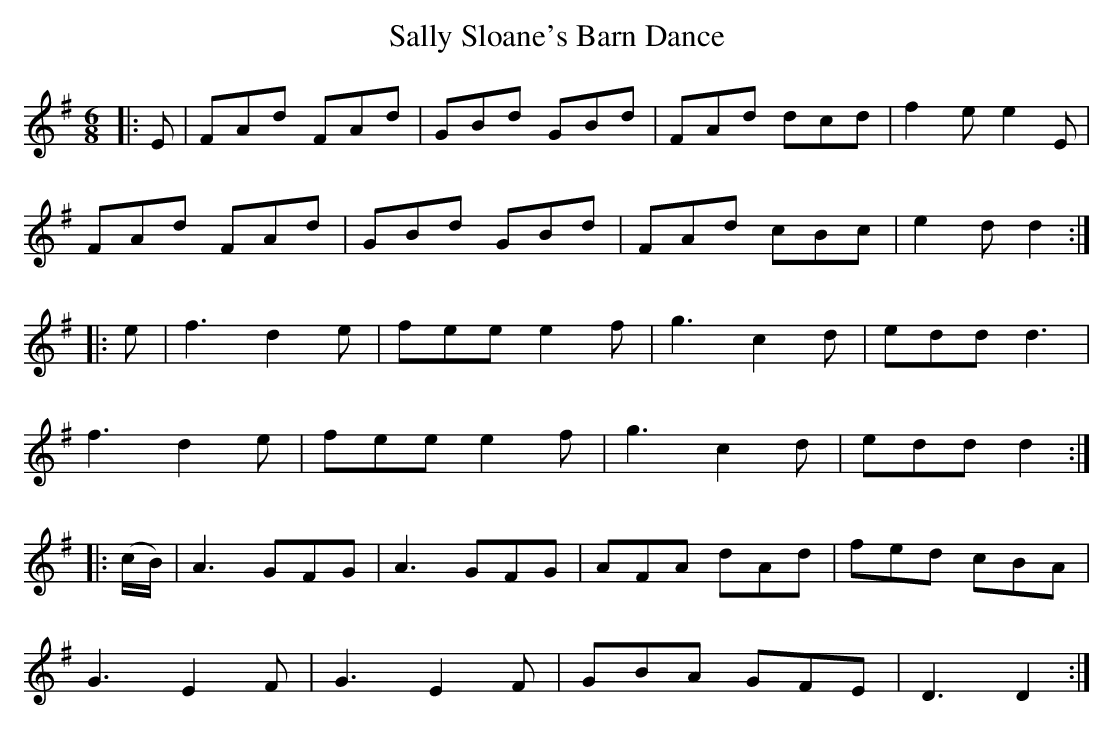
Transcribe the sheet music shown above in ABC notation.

X:1
T: Sally Sloane's Barn Dance
M: 6/8
L: 1/8
K: Gmaj
|:E|FAd FAd|GBd GBd|FAd dcd|f2 e e2E|
FAd FAd|GBd GBd|FAd cBc|e2 d d2:|
|:e|f3 d2 e|fee e2 f|g3 c2 d|edd d3|
f3 d2 e|fee e2 f|g3 c2 d|edd d2:|
|:(c/B/)|A3 GFG|A3 GFG|AFA dAd|fed cBA|
G3 E2 F|G3 E2 F|GBA GFE|D3D2:|
